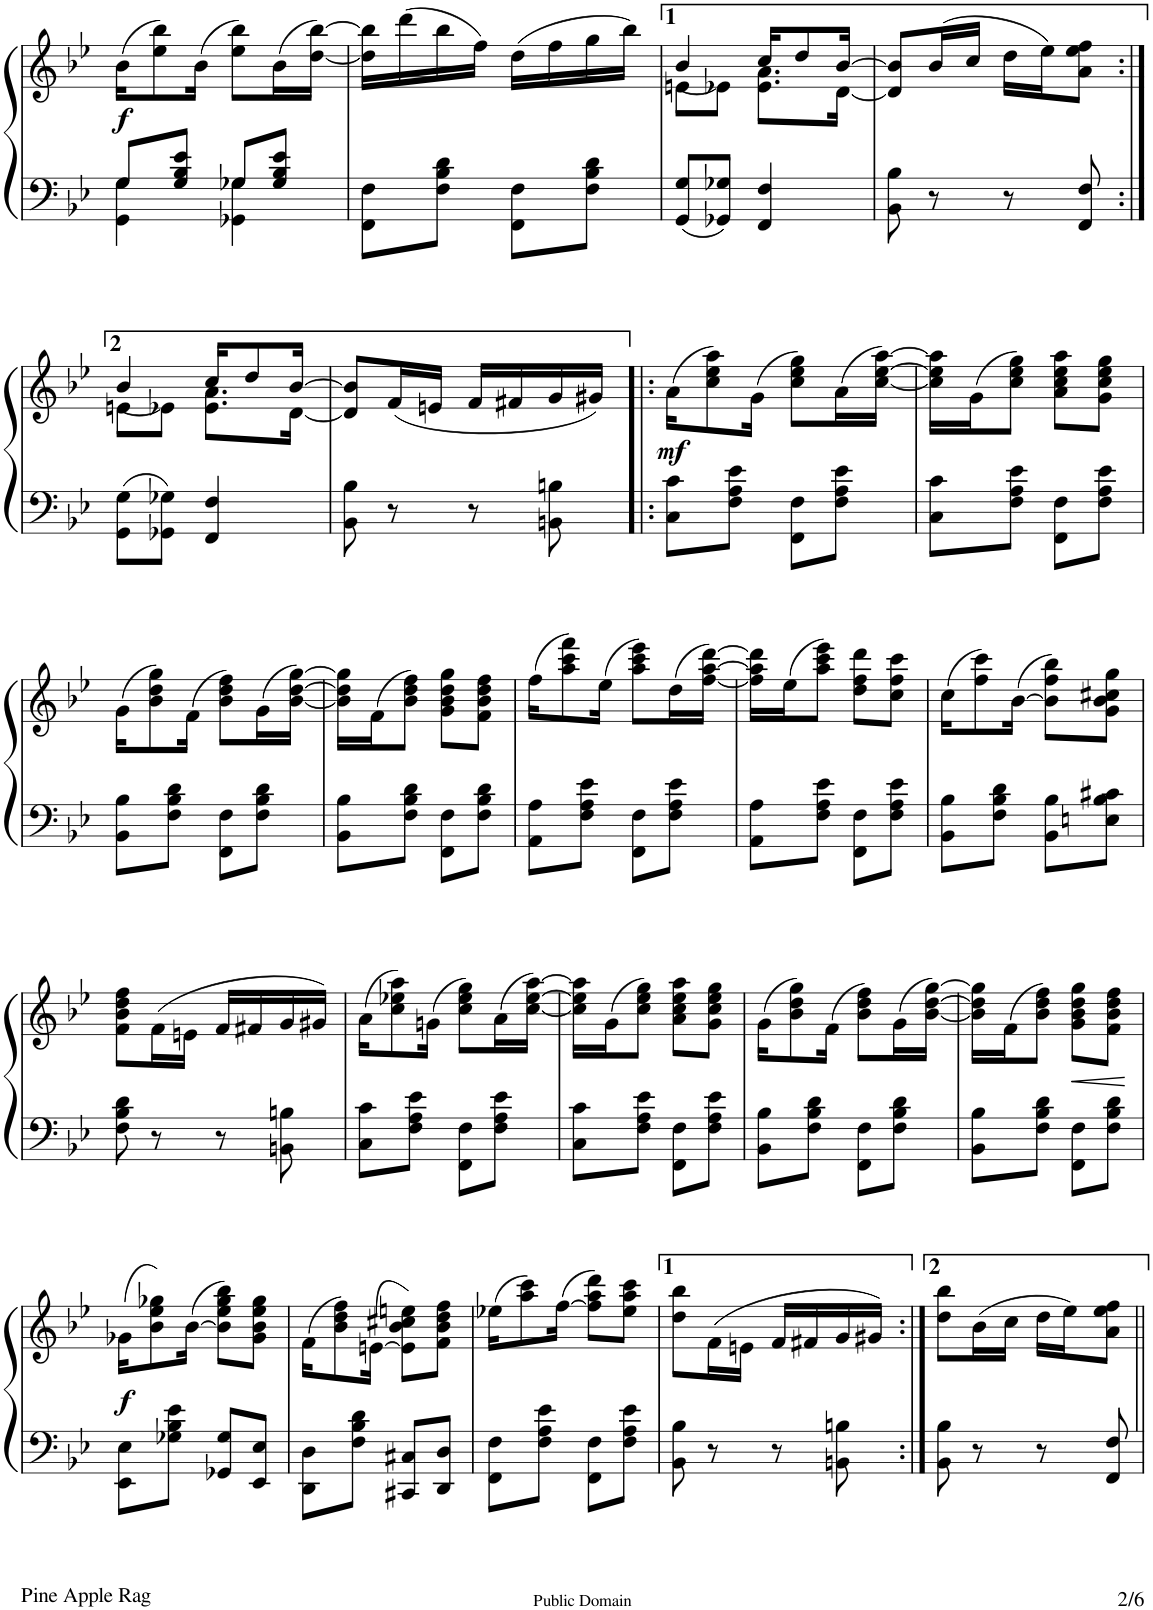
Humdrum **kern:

**kern	**kern	**dynam
*part1	*part1	*part1
*staff2	*staff1	*staff1/2
*I"Piano.	*	*
*I'Pno	*	*
!!LO:PB:g=z
*clefF4	*clefG2	*
*k[b-e-]	*k[b-e-]	*
*M2/4	*M2/4	*
=17	=17	=17
*^	*	*
!	!	!	!LO:DY:b
8G/L	4GG\ 4G\	(16b-\KL	f
.	.	8ee-\ 8bb-\)	.
8G/ 8B-/ 8e-/J	.	.	.
.	.	(16b-\Jk	.
8G-X/L	4GG-X\ 4G-\	8ee-\ 8bb-\L)	.
8G-/ 8B-/ 8e-/J	.	(16b-\L	.
.	.	[16dd\ [16bb-\JJ)	.
*v	*v	*	*
=18	=18	=18
8FF\ 8F\L	16dd\] 16bb-\]LL	.
.	(16ddd\	.
8F\ 8B-\ 8d\J	16bb-\	.
.	16ff\JJ)	.
8FF\ 8F\L	(16dd\LL	.
.	16ff\	.
8F\ 8B-\ 8d\J	16gg\	.
.	16bb-\JJ)	.
=19	=19	=19
*	*^	*
8GG/ 8G/L	4b-/	(8en\L	.
8GG-X/ 8G-X/J	.	8e-X\J)	.
4FF/ 4F/	16cc/KL	8.e-\ 8.a\L	.
.	8dd/	.	.
.	[16b-/Jk	[16d\Jk	.
*	*v	*v	*
=20	=20	=20
8BB-\ 8B-\	8d/] 8b-/]L	.
8r	(16b-/L	.
.	16cc/JJ	.
8r	16dd\LL	.
.	16ee-\J)	.
8FF/ 8F/	8a\ 8ee-\ 8ff\J	.
!!LO:LB:g=z
=21:|!	=21:|!	=21:|!
*	*^	*
8GG\ 8G\L	4b-/	(8en\L	.
8GG-X\ 8G-X\J	.	8e-X\J)	.
4FF/ 4F/	16cc/KL	8.e-\ 8.a\L	.
.	8dd/	.	.
.	[16b-/Jk	[16d\Jk	.
*	*v	*v	*
=22	=22	=22
8BB-\ 8B-\	8d/] 8b-/]L	.
8r	(16f/L	.
.	16en/JJ	.
8r	16f/LL	.
.	16f#X/	.
8BBn\ 8Bn\	16g/	.
.	16g#X/JJ)	.
=23!|:	=23!|:	=23!|:
!	!	!LO:DY:b
8C\ 8c\L	(16a\KL	mf
.	8cc\ 8ee-\ 8aa\)	.
8F\ 8A\ 8e-\J	.	.
.	(16g\Jk	.
8FF\ 8F\L	8cc\ 8ee-\ 8gg\L)	.
8F\ 8A\ 8e-\J	(16a\L	.
.	[16cc\ [16ee-\ [16aa\JJ)	.
=24	=24	=24
8C\ 8c\L	16cc\] 16ee-\] 16aa\]LL	.
.	(16g\J	.
8F\ 8A\ 8e-\J	8cc\ 8ee-\ 8gg\J)	.
8FF\ 8F\L	8a\ 8cc\ 8ee-\ 8aa\L	.
8F\ 8A\ 8e-\J	8g\ 8cc\ 8ee-\ 8gg\J	.
!!LO:LB:g=z
=25	=25	=25
8BB-\ 8B-\L	(16g\KL	.
.	8b-\ 8dd\ 8gg\)	.
8F\ 8B-\ 8d\J	.	.
.	(16f\Jk	.
8FF\ 8F\L	8b-\ 8dd\ 8ff\L)	.
8F\ 8B-\ 8d\J	(16g\L	.
.	[16b-\ [16dd\ [16gg\JJ)	.
=26	=26	=26
8BB-\ 8B-\L	16b-\] 16dd\] 16gg\]LL	.
.	(16f\J	.
8F\ 8B-\ 8d\J	8b-\ 8dd\ 8ff\J)	.
8FF\ 8F\L	8g\ 8b-\ 8dd\ 8gg\L	.
8F\ 8B-\ 8d\J	8f\ 8b-\ 8dd\ 8ff\J	.
=27	=27	=27
8AA\ 8A\L	(16ff\KL	.
.	8aa\ 8ccc\ 8fff\)	.
8F\ 8A\ 8e-\J	.	.
.	(16ee-\Jk	.
8FF\ 8F\L	8aa\ 8ccc\ 8eee-\L)	.
8F\ 8A\ 8e-\J	(16dd\L	.
.	[16ff\ [16aa\ [16ddd\JJ)	.
=28	=28	=28
8AA\ 8A\L	16ff\] 16aa\] 16ddd\]LL	.
.	(16ee-\J	.
8F\ 8A\ 8e-\J	8aa\ 8ccc\ 8eee-\J)	.
8FF\ 8F\L	8dd\ 8ff\ 8ddd\L	.
8F\ 8A\ 8e-\J	8cc\ 8ff\ 8ccc\J	.
=29	=29	=29
8BB-\ 8B-\L	(16cc\KL	.
.	8ff\ 8ccc\)	.
8F\ 8B-\ 8d\J	.	.
.	([16b-\Jk	.
8BB-\ 8B-\L	8b-\] 8ff\ 8bb-\L)	.
8En\ 8B-\ 8c#X\J	8g\ 8b-\ 8cc#X\ 8gg\J	.
!!LO:LB:g=z
=30	=30	=30
8F\ 8B-\ 8d\	8f\ 8b-\ 8dd\ 8ff\L	.
8r	(16f\L	.
.	16en\JJ	.
8r	16f/LL	.
.	16f#X/	.
8BBn\ 8Bn\	16g/	.
.	16g#X/JJ)	.
=31	=31	=31
8C\ 8c\L	(16a\KL	.
.	8cc\ 8ee-X\ 8aa\)	.
8F\ 8A\ 8e-\J	.	.
.	(16gn\Jk	.
8FF\ 8F\L	8cc\ 8ee-\ 8gg\L)	.
8F\ 8A\ 8e-\J	(16a\L	.
.	[16cc\ [16ee-\ [16aa\JJ)	.
=32	=32	=32
8C\ 8c\L	16cc\] 16ee-\] 16aa\]LL	.
.	(16g\J	.
8F\ 8A\ 8e-\J	8cc\ 8ee-\ 8gg\J)	.
8FF\ 8F\L	8a\ 8cc\ 8ee-\ 8aa\L	.
8F\ 8A\ 8e-\J	8g\ 8cc\ 8ee-\ 8gg\J	.
=33	=33	=33
8BB-\ 8B-\L	(16g\KL	.
.	8b-\ 8dd\ 8gg\)	.
8F\ 8B-\ 8d\J	.	.
.	(16f\Jk	.
8FF\ 8F\L	8b-\ 8dd\ 8ff\L)	.
8F\ 8B-\ 8d\J	(16g\L	.
.	[16b-\ [16dd\ [16gg\JJ)	.
=34	=34	=34
8BB-\ 8B-\L	16b-\] 16dd\] 16gg\]LL	.
.	(16f\J	.
8F\ 8B-\ 8d\J	8b-\ 8dd\ 8ff\J)	.
!	!	!LO:HP:b
8FF\ 8F\L	8g\ 8b-\ 8dd\ 8gg\L	<
8F\ 8B-\ 8d\J	8f\ 8b-\ 8dd\ 8ff\J	.
.	.	[
!!LO:LB:g=z
=35	=35	=35
!	!	!LO:DY:b
8EE-\ 8E-\L	(16g-X\KL	f
.	8b-\ 8ee-\ 8gg-X\)	.
8G-X\ 8B-\ 8e-\J	.	.
.	([16b-\Jk	.
8GG-X/ 8G-/L	8b-\] 8ee-\ 8gg-\ 8bb-\L)	.
8EE-/ 8E-/J	8g-\ 8b-\ 8ee-\ 8gg-\J	.
=36	=36	=36
8DD\ 8D\L	(16f\KL	.
.	8b-\ 8dd\ 8ff\)	.
8F\ 8B-\ 8d\J	.	.
.	([16en\Jk	.
8CC#X/ 8C#X/L	8e\] 8b-\ 8cc#X\ 8een\L)	.
8DD/ 8D/J	8f\ 8b-\ 8dd\ 8ff\J	.
=37	=37	=37
8FF\ 8F\L	(16ee-X\KL	.
.	8aa\ 8ccc\)	.
8F\ 8A\ 8e-\J	.	.
.	([16ff\Jk	.
8FF\ 8F\L	8ff\] 8aa\ 8ddd\L)	.
8F\ 8A\ 8e-\J	8ee-\ 8aa\ 8ccc\J	.
=38	=38	=38
8BB-\ 8B-\	8dd\ 8bb-\L	.
8r	(16f\L	.
.	16en\JJ	.
8r	16f/LL	.
.	16f#X/	.
8BBn\ 8Bn\	16g/	.
.	16g#X/JJ)	.
=39:|!	=39:|!	=39:|!
8BB-\ 8B-\	8dd\ 8bb-\L	.
8r	(16b-\L	.
.	16cc\JJ	.
8r	16dd\LL	.
.	16ee-\J)	.
8FF/ 8F/	8a\ 8ee-\ 8ff\J	.
=||	=||	=||
*-	*-	*-
